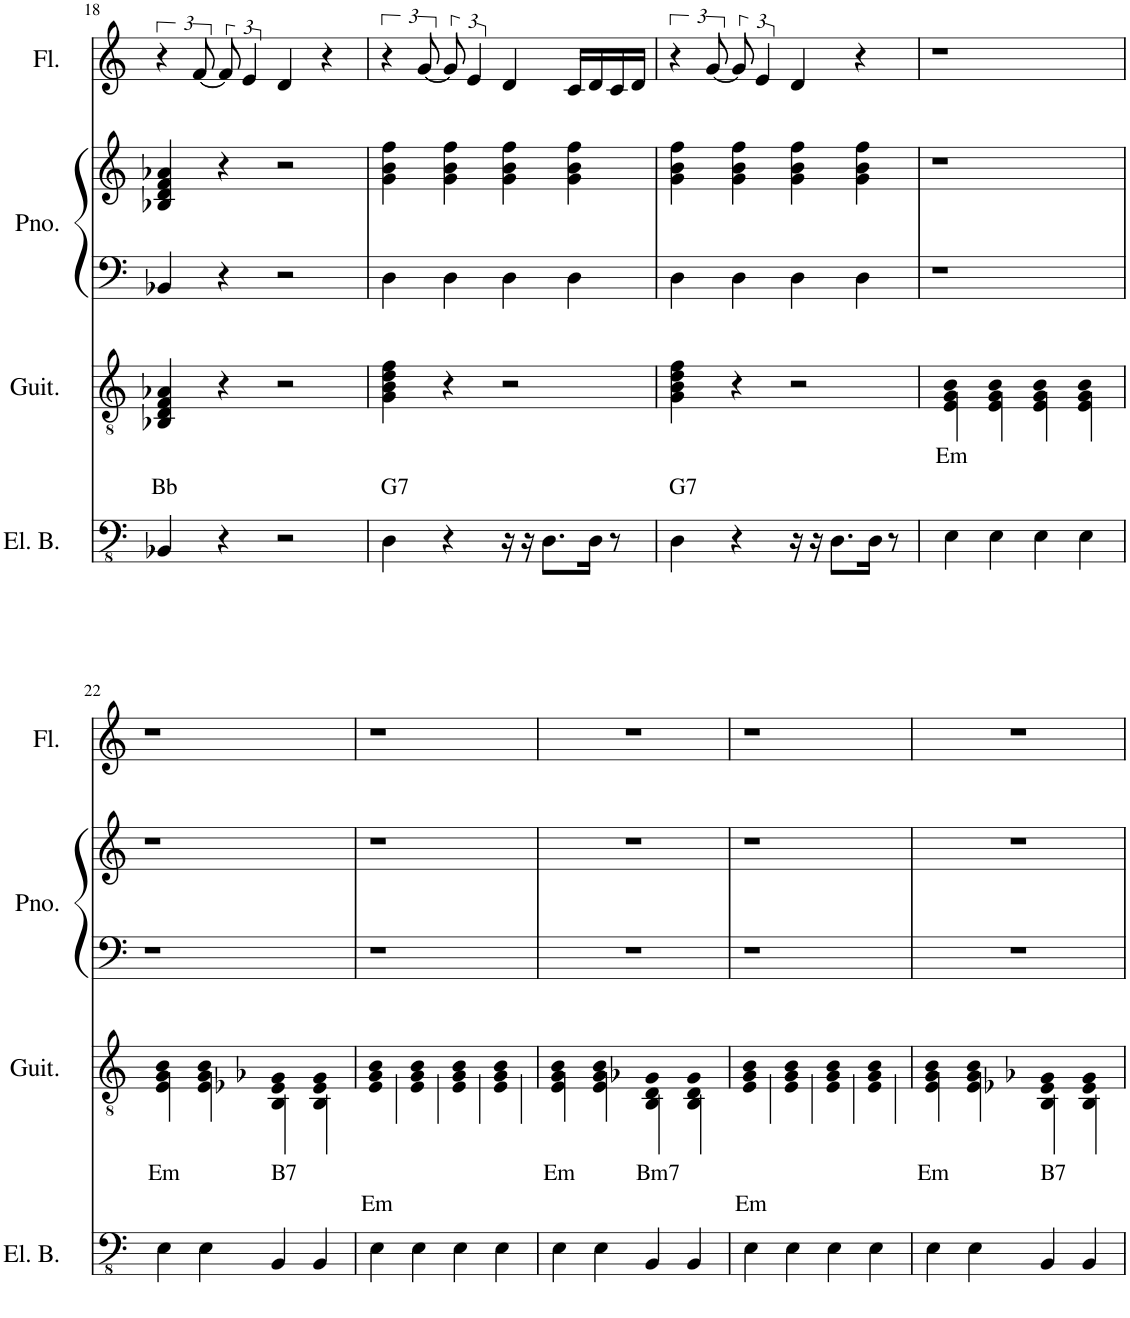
**kern	**kern	**text	**kern	**kern	**kern
*part4	*part3	*part3	*part2	*part2	*part1
*staff5	*staff4	*staff4	*staff3	*staff2	*staff1
*I"Electric Bass	*I"Guitar	*	*I"Piano	*	*I"Flute
*I'El. B.	*I'Guit.	*	*I'Pno.	*	*I'Fl.
!!LO:PB:g=z
*clefFv4	*clefGv2	*	*clefF4	*clefG2	*clefG2
*k[]	*k[]	*	*k[]	*k[]	*k[]
*M4/4	*M4/4	*	*M4/4	*M4/4	*M4/4
=18	=18	=18	=18	=18	=18
!	!	!LO:LY:b	!	!	!
4BBB-X/	4BB-X/ 4D/ 4F/ 4A-X/	Bb	4BB-X/	4B-X/ 4d/ 4f/ 4a-X/	6r
.	.	.	.	.	[12f/
4r	4r	.	4r	4r	12f/]
.	.	.	.	.	6e/
2r	2r	.	2r	2r	4d/
.	.	.	.	.	4r
=19	=19	=19	=19	=19	=19
!	!	!LO:LY:b	!	!	!
4DD\	4G\ 4B\ 4d\ 4f\	G7	4D\	4g\ 4b\ 4ff\	6r
.	.	.	.	.	[12g/
4r	4r	.	4D\	4g\ 4b\ 4ff\	12g/]
.	.	.	.	.	6e/
16r	2r	.	4D\	4g\ 4b\ 4ff\	4d/
16r	.	.	.	.	.
8.DD\L	.	.	.	.	.
.	.	.	4D\	4g\ 4b\ 4ff\	16c/LL
16DD\Jk	.	.	.	.	16d/
8r	.	.	.	.	16c/
.	.	.	.	.	16d/JJ
=20	=20	=20	=20	=20	=20
!	!	!LO:LY:b	!	!	!
4DD\	4G\ 4B\ 4d\ 4f\	G7	4D\	4g\ 4b\ 4ff\	6r
.	.	.	.	.	[12g/
4r	4r	.	4D\	4g\ 4b\ 4ff\	12g/]
.	.	.	.	.	6e/
16r	2r	.	4D\	4g\ 4b\ 4ff\	4d/
16r	.	.	.	.	.
8.DD\L	.	.	.	.	.
.	.	.	4D\	4g\ 4b\ 4ff\	4r
16DD\Jk	.	.	.	.	.
8r	.	.	.	.	.
=21	=21	=21	=21	=21	=21
!	!	!LO:LY:b	!	!	!
4EE\	4E/ 4G/ 4B/	Em	1r	1r	1r
4EE\	4E/ 4G/ 4B/	.	.	.	.
4EE\	4E/ 4G/ 4B/	.	.	.	.
4EE\	4E/ 4G/ 4B/	.	.	.	.
!!LO:LB:g=z
=22	=22	=22	=22	=22	=22
!	!	!LO:LY:b	!	!	!
4EE\	4E/ 4G/ 4B/	Em	1r	1r	1r
4EE\	4E/ 4G/ 4B/	.	.	.	.
!	!	!LO:LY:b	!	!	!
4BBB/	4BB/ 4E-X/ 4G-X/	B7	.	.	.
4BBB/	4BB/ 4E-/ 4G-/	.	.	.	.
=23	=23	=23	=23	=23	=23
!	!	!LO:LY:b	!	!	!
4EE\	4E/ 4G/ 4B/	Em	1r	1r	1r
4EE\	4E/ 4G/ 4B/	.	.	.	.
4EE\	4E/ 4G/ 4B/	.	.	.	.
4EE\	4E/ 4G/ 4B/	.	.	.	.
=24	=24	=24	=24	=24	=24
!	!	!LO:LY:b	!	!	!
4EE\	4E/ 4G/ 4B/	Em	1r	1r	1r
4EE\	4E/ 4G/ 4B/	.	.	.	.
!	!	!LO:LY:b	!	!	!
4BBB/	4BB/ 4D/ 4G-X/	Bm7	.	.	.
4BBB/	4BB/ 4D/ 4G-/	.	.	.	.
=25	=25	=25	=25	=25	=25
!	!	!LO:LY:b	!	!	!
4EE\	4E/ 4G/ 4B/	Em	1r	1r	1r
4EE\	4E/ 4G/ 4B/	.	.	.	.
4EE\	4E/ 4G/ 4B/	.	.	.	.
4EE\	4E/ 4G/ 4B/	.	.	.	.
=26	=26	=26	=26	=26	=26
!	!	!LO:LY:b	!	!	!
4EE\	4E/ 4G/ 4B/	Em	1r	1r	1r
4EE\	4E/ 4G/ 4B/	.	.	.	.
!	!	!LO:LY:b	!	!	!
4BBB/	4BB/ 4E-X/ 4G-X/	B7	.	.	.
4BBB/	4BB/ 4E-/ 4G-/	.	.	.	.
=	=	=	=	=	=
*-	*-	*-	*-	*-	*-
